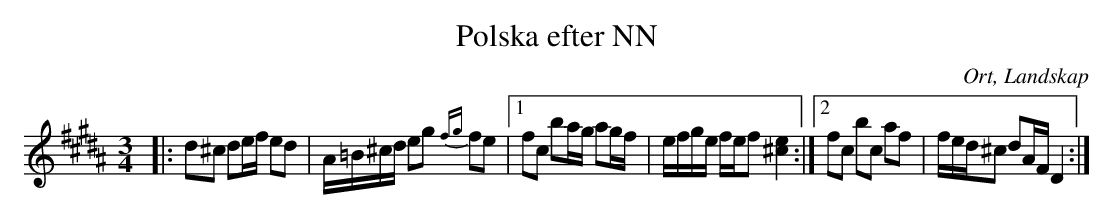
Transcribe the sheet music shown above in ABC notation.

X:1
T:Polska efter NN
O:Ort, Landskap
M:3/4
L:1/8
K:B
|:d^c de/f/ ed|A/=B/^c/d/ eg {fg}fe|1 fc ba/g/ ag/f/| e/f/g/e/ f/e/f [^c2e2]:|2 fc bc af|f/e/d/^c dA/F/ D2:|
